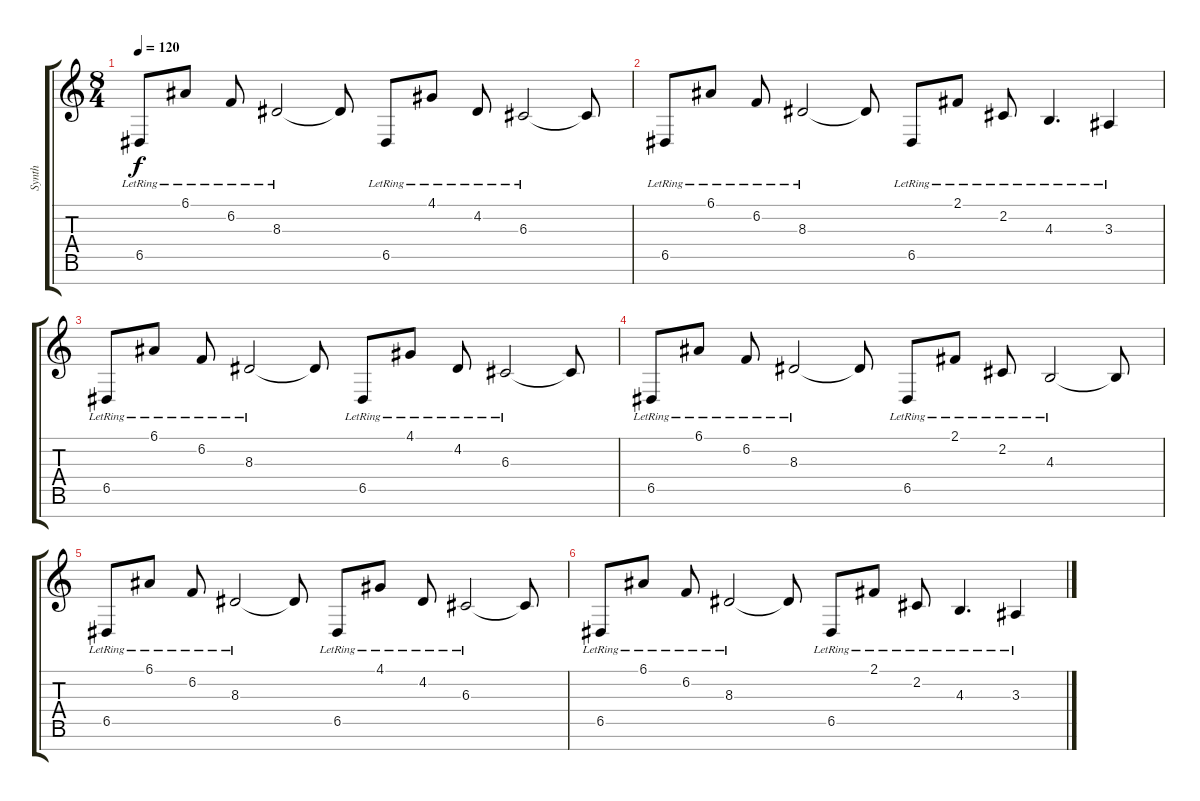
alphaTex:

\track ("Synth" "Synth") {instrument harpsichord}
\staff {score tabs}
\tuning (E4 B3 G3 D3 A2 E2 B1) {hide}
\ts (8 4)
\tempo 120
\clef g2
\ks c
6.5{lr}.8{dy f} 6.1{lr}.8 6.2{lr}.8 8.3{lr}.2 8.3{t}.8 6.5{lr}.8 4.1{lr}.8 4.2{lr}.8 6.3{lr}.2 6.3{t}.8 |
6.5{lr}.8 6.1{lr}.8 6.2{lr}.8 8.3{lr}.2 8.3{t}.8 6.5{lr}.8 2.1{lr}.8 2.2{lr}.8 4.3{lr}.4{d} 3.3{lr}.4 |
6.5{lr}.8{volume 5} 6.1{lr}.8 6.2{lr}.8 8.3{lr}.2 8.3{t}.8 6.5{lr}.8 4.1{lr}.8 4.2{lr}.8 6.3{lr}.2 6.3{t}.8 |
6.5{lr}.8 6.1{lr}.8 6.2{lr}.8 8.3{lr}.2 8.3{t}.8 6.5{lr}.8 2.1{lr}.8 2.2{lr}.8 4.3{lr}.2 4.3{t}.8 |
6.5{lr}.8{volume 0} 6.1{lr}.8 6.2{lr}.8 8.3{lr}.2 8.3{t}.8 6.5{lr}.8 4.1{lr}.8 4.2{lr}.8 6.3{lr}.2 6.3{t}.8 |
6.5{lr}.8 6.1{lr}.8 6.2{lr}.8 8.3{lr}.2 8.3{t}.8 6.5{lr}.8 2.1{lr}.8 2.2{lr}.8 4.3{lr}.4{d} 3.3{lr}.4
